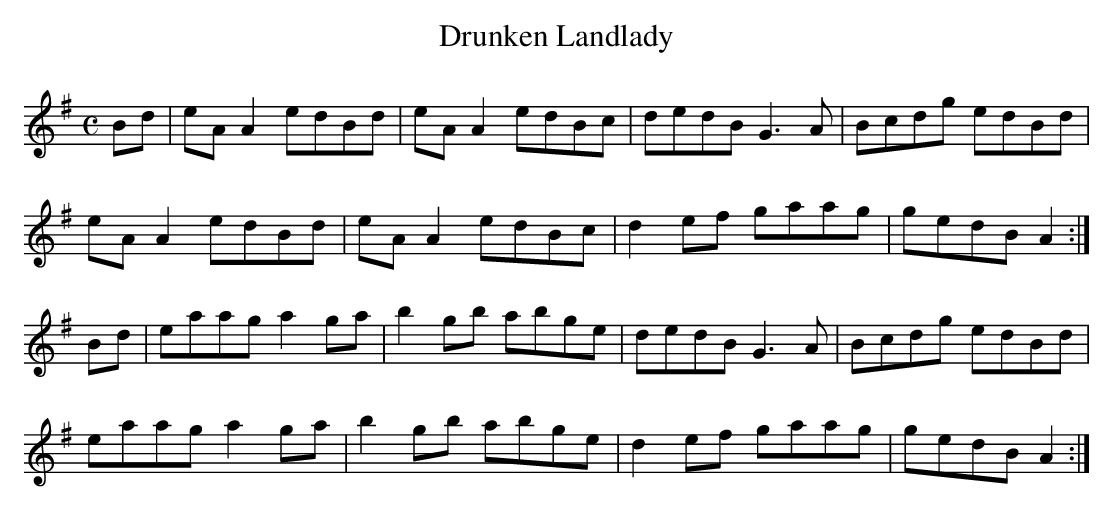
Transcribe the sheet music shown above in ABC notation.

X:1
T:Drunken Landlady
M:C
L:1/8
K:A Dorian
Bd|eAA2 edBd|eAA2 edBc|dedB G3A|Bcdg edBd|!
eAA2 edBd|eAA2 edBc|d2ef gaag|gedB A2:|!
Bd|eaag a2ga|b2gb abge|dedB G3A|Bcdg edBd|!
eaag a2ga|b2gb abge|d2ef gaag|gedB A2:|!
